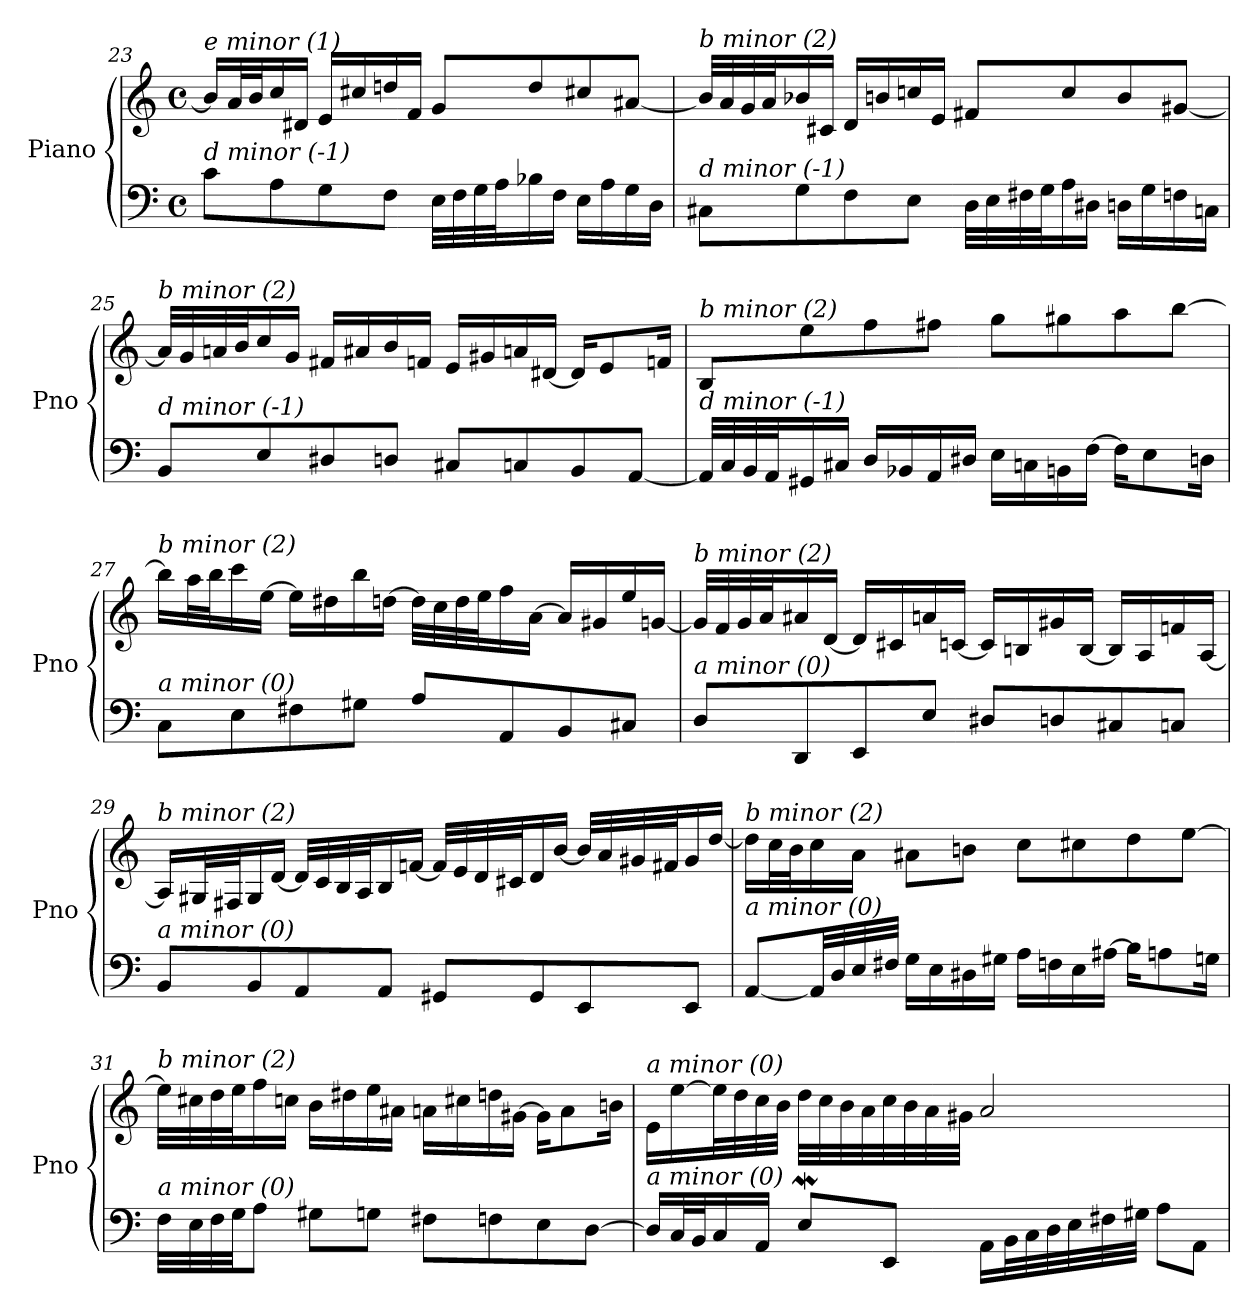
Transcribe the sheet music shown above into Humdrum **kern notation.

**kern	**kern
*part1	*part1
*staff2	*staff1
*I"Piano	*
*I'Pno	*
!!LO:PB:g=z
*clefF4	*clefG2
*k[]	*k[]
*M4/4	*M4/4
*met(c)	*met(c)
=23	=23
!	!LO:TX:i:t=e minor (1)
!LO:TX:i:t=d minor (-1)	!
8c\L	16b/LL]
.	32a/L
.	32b/J
8A\	16cc/
.	16d#X/JJ
8G\	16e/LL
.	16cc#X/
8F\J	16ddn/
.	16f/JJ
32E\LLL	8g/L
32F\	.
32G\	.
32A\J	.
16B-X\	8dd/
16F\JJ	.
16E\LL	8cc#X/
16A\	.
16G\	[8a#Xi/J
16D\JJ	.
=24	=24
!	!LO:TX:i:t=b minor (2)
!LO:TX:i:t=d minor (-1)	!
8C#X\L	32b-/LLL]
.	32a/
.	32g/
.	32a/J
8G\	16b-X/
.	16c#X/JJ
8F\	16d/LL
.	16bn/
8E\J	16ccn/
.	16e/JJ
32D\LLL	8f#X/L
32E\	.
32F#X\	.
32G\J	.
16A\	8cc/
16D#Xi\JJ	.
16D\LL	8b/
16G\	.
16Fn\	[8g#Xi/J
16Cn\JJ	.
!!LO:LB:g=z
=25	=25
!	!LO:TX:i:t=b minor (2)
!LO:TX:i:t=d minor (-1)	!
8BB/L	32a-/LLL]
.	32g/
.	32an/
.	32b/J
8E/	16cc/
.	16g/JJ
8D#X/	16f#X/LL
.	16a#X/
8Dn/J	16b/
.	16fn/JJ
8C#X/L	16e/LL
.	16g#X/
8Cn/	16an/
.	[16d#X/JJ
8BB/	16d#/KL]
.	8e/
[8AA/J	.
.	16fn/Jk
=26	=26
!	!LO:TX:i:t=b minor (2)
!LO:TX:i:t=d minor (-1)	!
32AA/LLL]	8B/L
32C/	.
32BB/	.
32AA/J	.
16GG#X/	8ee\
16C#X/JJ	.
16D/LL	8ff\
16BB-X/	.
16AA/	8ff#X\J
16D#X/JJ	.
16E\LL	8gg\L
16Cn\	.
16BBn\	8gg#X\
[16F\JJ	.
16F\KL]	8aa\
8E\	.
.	[8bb\J
16Dn\Jk	.
!!LO:LB:g=z
=27	=27
!	!LO:TX:i:t=b minor (2)
!LO:TX:i:t=a minor (0)	!
8C\L	16bb\LL]
.	32aa\L
.	32bb\J
8E\	16ccc\
.	[16ee\JJ
8F#X\	16ee\LL]
.	16dd#X\
8G#X\J	16bb\
.	[16ddn\JJ
8A\L	32dd\LLL]
.	32cc\
.	32dd\
.	32ee\J
8AA/	16ff\
.	[16a\JJ
8BB/	16a/LL]
.	16g#X/
8C#X/J	16ee/
.	[16gn/JJ
=28	=28
!	!LO:TX:i:t=b minor (2)
!LO:TX:i:t=a minor (0)	!
8D/L	32g/LLL]
.	32f/
.	32g/
.	32a/J
8DD/	16a#Xi/
.	[16d/JJ
8EE/	16d/LL]
.	16c#X/
8E/J	16a/
.	[16cn/JJ
8D#X/L	16c/LL]
.	16Bn/
8Dn/	16g#X/
.	[16B/JJ
8C#X/	16B/LL]
.	16A/
8Cn/J	16fn/
.	[16A/JJ
!!LO:LB:g=z
=29	=29
!	!LO:TX:i:t=b minor (2)
!LO:TX:i:t=a minor (0)	!
8BB/L	16A/LL]
.	32G#X/L
.	32F#X/J
8BB/	16G#/
.	[16d/JJ
8AA/	32d/LLL]
.	32c/
.	32B/
.	32A/J
8AA/J	16B/
.	[16fn/JJ
8GG#X/L	32f/LLL]
.	32e/
.	32d/
.	32c#X/J
8GG#/	16d/
.	[16b/JJ
8EE/	32b/LLL]
.	32a/
.	32g#X/
.	32f#X/J
8EE/J	16g#/
.	[16dd/JJ
=30	=30
!	!LO:TX:i:t=b minor (2)
!LO:TX:i:t=a minor (0)	!
[8AA/L	16dd\LL]
.	32cc\L
.	32b\J
32AA/LL]	16cc\
32D/	.
32E/	16a\JJ
32F#X/JJJ	.
16G\LL	8a#Xi\L
16E\	.
16D#X\	8bn\J
16G#X\JJ	.
16A\LL	8cc\L
16Fn\	.
16E\	8cc#X\
[16A#Xi\JJ	.
16B-\KL]	8dd\
8A\	.
.	[8ee\J
16Gn\Jk	.
!!LO:LB:g=z
=31	=31
!	!LO:TX:i:t=b minor (2)
!LO:TX:i:t=a minor (0)	!
32F\LLL	32ee\LLL]
32E\	32cc#X\
32F\	32dd\
32G\JJ	32ee\J
8A\J	16ff\
.	16ccn\JJ
8G#X\L	16b\LL
.	16dd#X\
8Gn\J	16ee\
.	16a#Xi\JJ
8F#X\L	16a\LL
.	16cc#X\
8Fn\	16ddn\
.	[16g#X\JJ
8E\	16g#\KL]
.	8a\
[8D\J	.
.	16bn\Jk
=32	=32
!	!LO:TX:i:t=a minor (0)
!LO:TX:i:t=a minor (0)	!
16D/LL]	16e\LL
32C/L	[16ee\
32BB/J	.
16C/	32ee\L]
.	32dd\
16AA/JJ	32cc\
.	32b\JJJ
8EW/L	32dd\LLL
.	32cc\
.	32b\
.	32a\
8EE/J	32cc\
.	32b\
.	32a\
.	32g#X\JJJ
16AA\LL	2a/
32BB\L	.
32C\	.
32D\	.
32E\	.
32F#X\	.
32G#X\JJJ	.
8A\L	.
8AA\J	.
=	=
*-	*-
